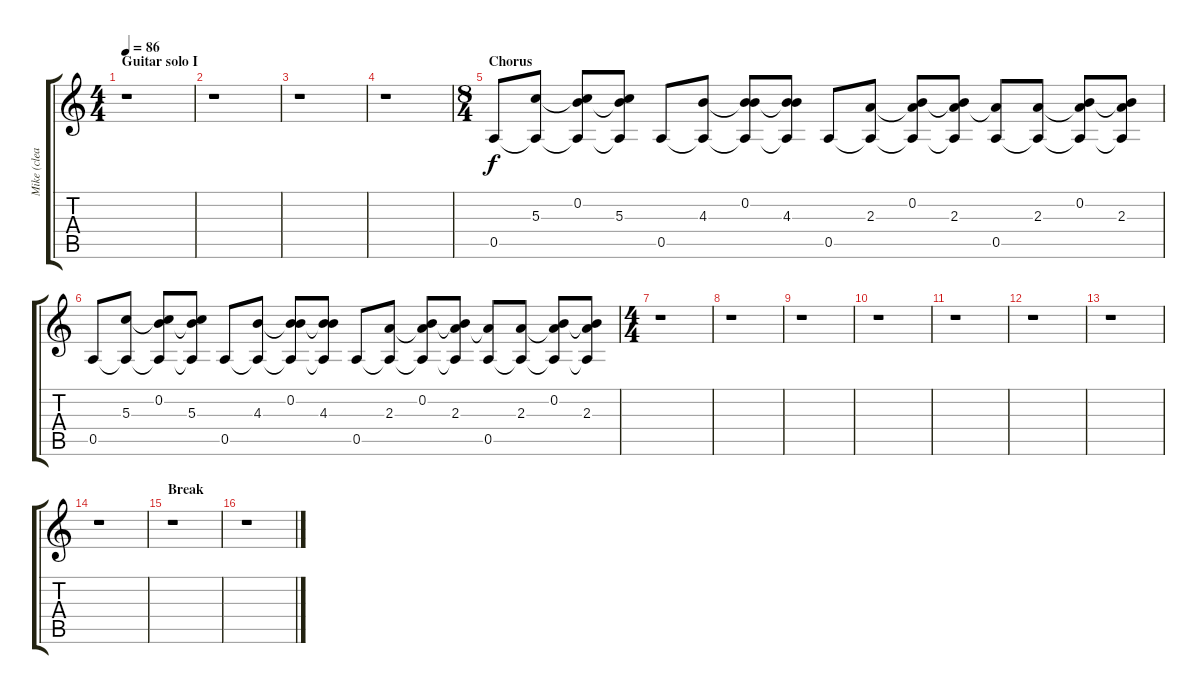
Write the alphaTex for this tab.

\track ("Mike (clean)" "Mike (clea") {instrument electricguitarclean}
\staff {score tabs}
\tuning (E4 B3 G3 D3 A2 E2) {hide}
\ts (4 4)
\section ("" "Guitar solo I")
\tempo 86
\clef g2
\ks c
r.1{dy f} |
r.1 |
r.1 |
r.1 |
\ts (8 4)
\section ("" "Chorus")
0.5.8 (5.3 0.5{t}).8 (0.2 5.3{t} 0.5{t}).8 (0.2{t} 5.3 0.5{t}).8 0.5.8 (4.3 0.5{t}).8 (0.2 4.3{t} 0.5{t}).8 (0.2{t} 4.3 0.5{t}).8 0.5.8 (2.3 0.5{t}).8 (0.2 2.3{t} 0.5{t}).8 (0.2{t} 2.3 0.5{t}).8 (2.3{t} 0.5).8 (2.3 0.5{t}).8 (0.2 2.3{t} 0.5{t}).8 (0.2{t} 2.3 0.5{t}).8 |
0.5.8 (5.3 0.5{t}).8 (0.2 5.3{t} 0.5{t}).8 (0.2{t} 5.3 0.5{t}).8 0.5.8 (4.3 0.5{t}).8 (0.2 4.3{t} 0.5{t}).8 (0.2{t} 4.3 0.5{t}).8 0.5.8 (2.3 0.5{t}).8 (0.2 2.3{t} 0.5{t}).8 (0.2{t} 2.3 0.5{t}).8 (2.3{t} 0.5).8 (2.3 0.5{t}).8 (0.2 2.3{t} 0.5{t}).8 (0.2{t} 2.3 0.5{t}).8 |
\ts (4 4)
r.1 |
r.1 |
r.1 |
r.1 |
\section ("" "")
r.1 |
r.1 |
r.1 |
r.1 |
\section ("" "Break")
r.1 |
r.1
